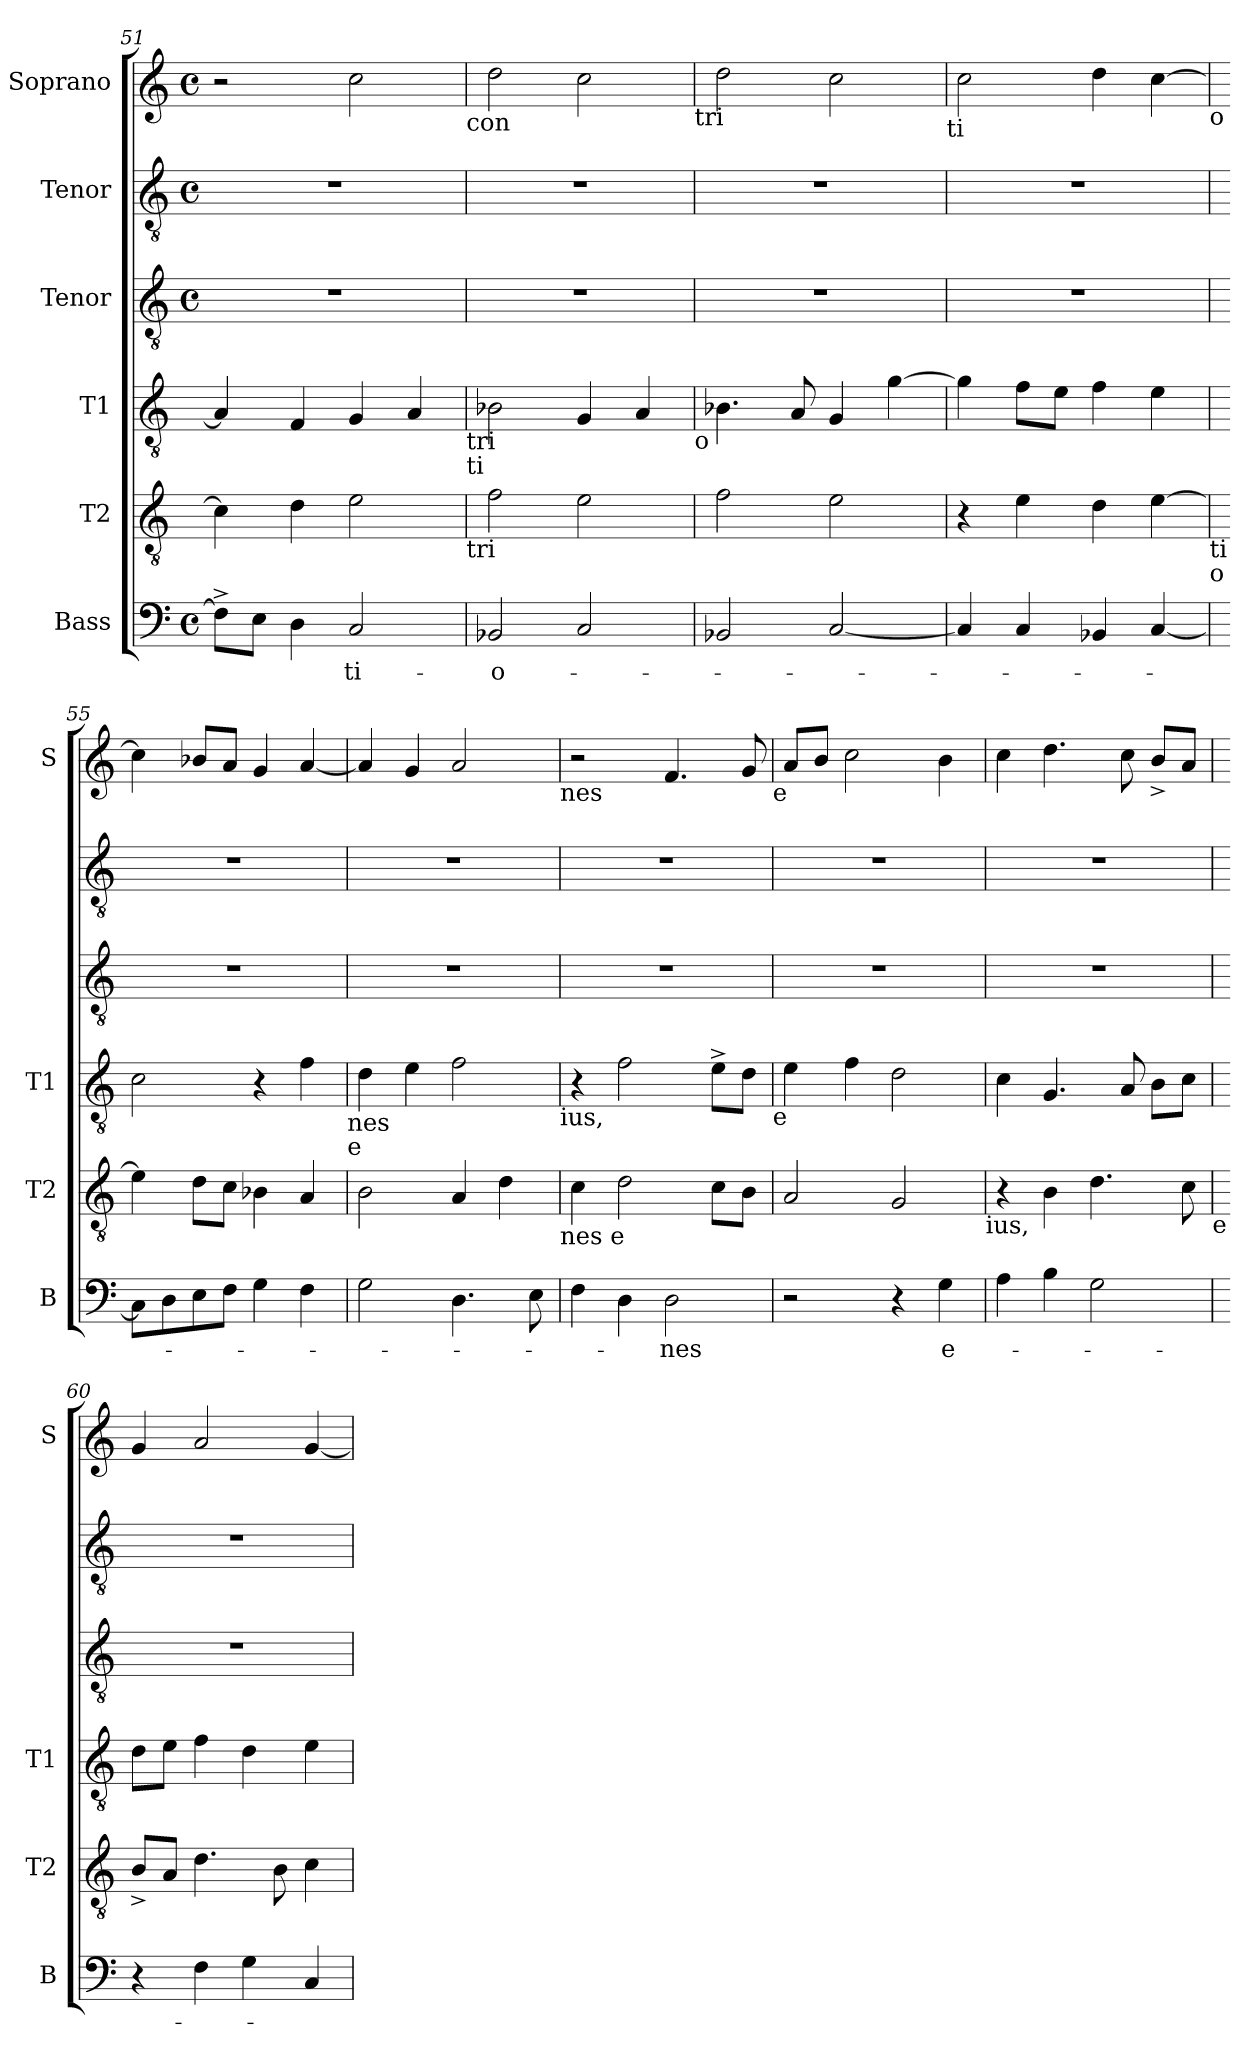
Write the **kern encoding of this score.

**kern	**text	**kern	**kern	**kern	**kern	**kern
*part6	*part6	*part5	*part4	*part3	*part2	*part1
*staff6	*staff6	*staff5	*staff4	*staff3	*staff2	*staff1
*I"Bass	*	*I"T2	*I"T1	*I"Tenor	*I"Tenor	*I"Soprano
*I'B	*	*I'T2	*I'T1	*	*	*I'S
*clefF4	*	*clefGv2	*clefGv2	*clefGv2	*clefGv2	*clefG2
*k[]	*	*k[]	*k[]	*k[]	*k[]	*k[]
*C:	*	*C:	*C:	*C:	*C:	*C:
*M4/4	*	*	*	*M4/4	*M4/4	*M4/4
*met(c)	*	*	*	*met(c)	*met(c)	*met(c)
=51	=51	=51	=51	=51	=51	=51
8F^>\L]	.	4c\]	4A/]	1r	1r	2r
8E\J	.	.	.	.	.	.
4D\	.	4d\	4F/	.	.	.
!	!LO:LY:b	!	!	!	!	!
2C/	-ti-	2e\	4G/	.	.	2cc\
.	.	.	4A/	.	.	.
!	!	!	!	!	!	!LO:TX:b:t=con
!	!	!	!LO:TX:b:t=tri	!	!	!
!	!	!	!LO:TX:b:t=ti	!	!	!
!	!	!LO:TX:b:t=tri	!	!	!	!
=52	=52	=52	=52	=52	=52	=52
!	!LO:LY:b	!	!	!	!	!
2BB-X/	-o-	2f\	2B-X\	1r	1r	2dd\
2C/	.	2e\	4G/	.	.	2cc\
.	.	.	4A/	.	.	.
!	!	!	!	!	!	!LO:TX:b:t=tri
!	!	!	!LO:TX:b:t=o	!	!	!
=53	=53	=53	=53	=53	=53	=53
2BB-X/	.	2f\	4.B-\	1r	1r	2dd\
.	.	.	8A/	.	.	.
[>2C/	.	2e\	4G/	.	.	2cc\
.	.	.	[>4g\	.	.	.
!	!	!	!	!	!	!LO:TX:b:t=ti
!!LO:PB:g=z
=54	=54	=54	=54	=54	=54	=54
4C/]	.	4r	4g\]	1r	1r	2cc\
4C/	.	4e\	8f\L	.	.	.
.	.	.	8e\J	.	.	.
4BB-/	.	4d\	4f\	.	.	4dd\
[>4C/	.	[>4e\	4e\	.	.	[>4cc\
!	!	!	!	!	!	!LO:TX:b:t=o
!	!	!LO:TX:b:t=ti	!	!	!	!
!	!	!LO:TX:b:t=o	!	!	!	!
=55	=55	=55	=55	=55	=55	=55
8C\L]	.	4e\]	2c\	1r	1r	4cc\]
8D\	.	.	.	.	.	.
8E\	.	8d\L	.	.	.	8b-/L
8F\J	.	8c\J	.	.	.	8a/J
4G\	.	4B-\	4r	.	.	4g/
4F\	.	4A/	4f\	.	.	[<4a/
!	!	!	!LO:TX:b:t=nes	!	!	!
!	!	!	!LO:TX:b:t=e	!	!	!
=56	=56	=56	=56	=56	=56	=56
2G\	.	2B\	4d\	1r	1r	4a/]
.	.	.	4e\	.	.	4g/
4.D\	.	4A/	2f\	.	.	2a/
.	.	4d\	.	.	.	.
8E\	.	.	.	.	.	.
!	!	!	!	!	!	!LO:TX:b:t=nes
!	!	!	!LO:TX:b:t=ius,	!	!	!
!	!	!LO:TX:b:t=nes e	!	!	!	!
=57	=57	=57	=57	=57	=57	=57
4F\	.	4c\	4r	1r	1r	2r
4D\	.	2d\	2f\	.	.	.
!	!LO:LY:b	!	!	!	!	!
2D\	-nes	.	.	.	.	4.f/
.	.	8c\L	8e^>\L	.	.	.
.	.	8B\J	8d\J	.	.	8g/
!	!	!	!	!	!	!LO:TX:b:t=e
!	!	!	!LO:TX:b:t=e	!	!	!
=58	=58	=58	=58	=58	=58	=58
2r	.	2A/	4e\	1r	1r	8a/L
.	.	.	.	.	.	8b/J
.	.	.	4f\	.	.	2cc\
4r	.	2G/	2d\	.	.	.
!	!LO:LY:b	!	!	!	!	!
4G\	e-	.	.	.	.	4b\
!	!	!LO:TX:b:t=ius,	!	!	!	!
!!LO:LB:g=z
=59	=59	=59	=59	=59	=59	=59
4A\	.	4r	4c\	1r	1r	4cc\
4B\	.	4B\	4.G/	.	.	4.dd\
2G\	.	4.d\	.	.	.	.
.	.	.	8A/	.	.	8cc\
.	.	.	8B\L	.	.	8b^</L
.	.	8c\	8c\J	.	.	8a/J
!	!	!LO:TX:b:t=e	!	!	!	!
=60	=60	=60	=60	=60	=60	=60
4r	.	8B^</L	8d\L	1r	1r	4g/
.	.	8A/J	8e\J	.	.	.
4F\	.	4.d\	4f\	.	.	2a/
4G\	.	.	4d\	.	.	.
.	.	8B\	.	.	.	.
4C/	.	4c\	4e\	.	.	[<4g/
=	=	=	=	=	=	=
*-	*-	*-	*-	*-	*-	*-
